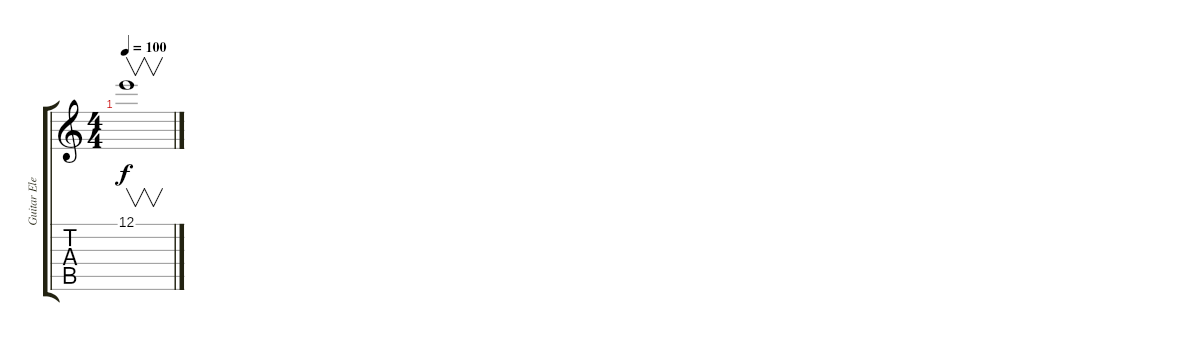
\track ("Guitar Eletric" "Guitar Ele") {instrument distortionguitar}
\staff {score tabs}
\tuning (E4 B3 G3 D3 A2 E2) {hide}
\ts (4 4)
\tempo 100
\clef g2
\ks c
12.1.1{v dy f}
